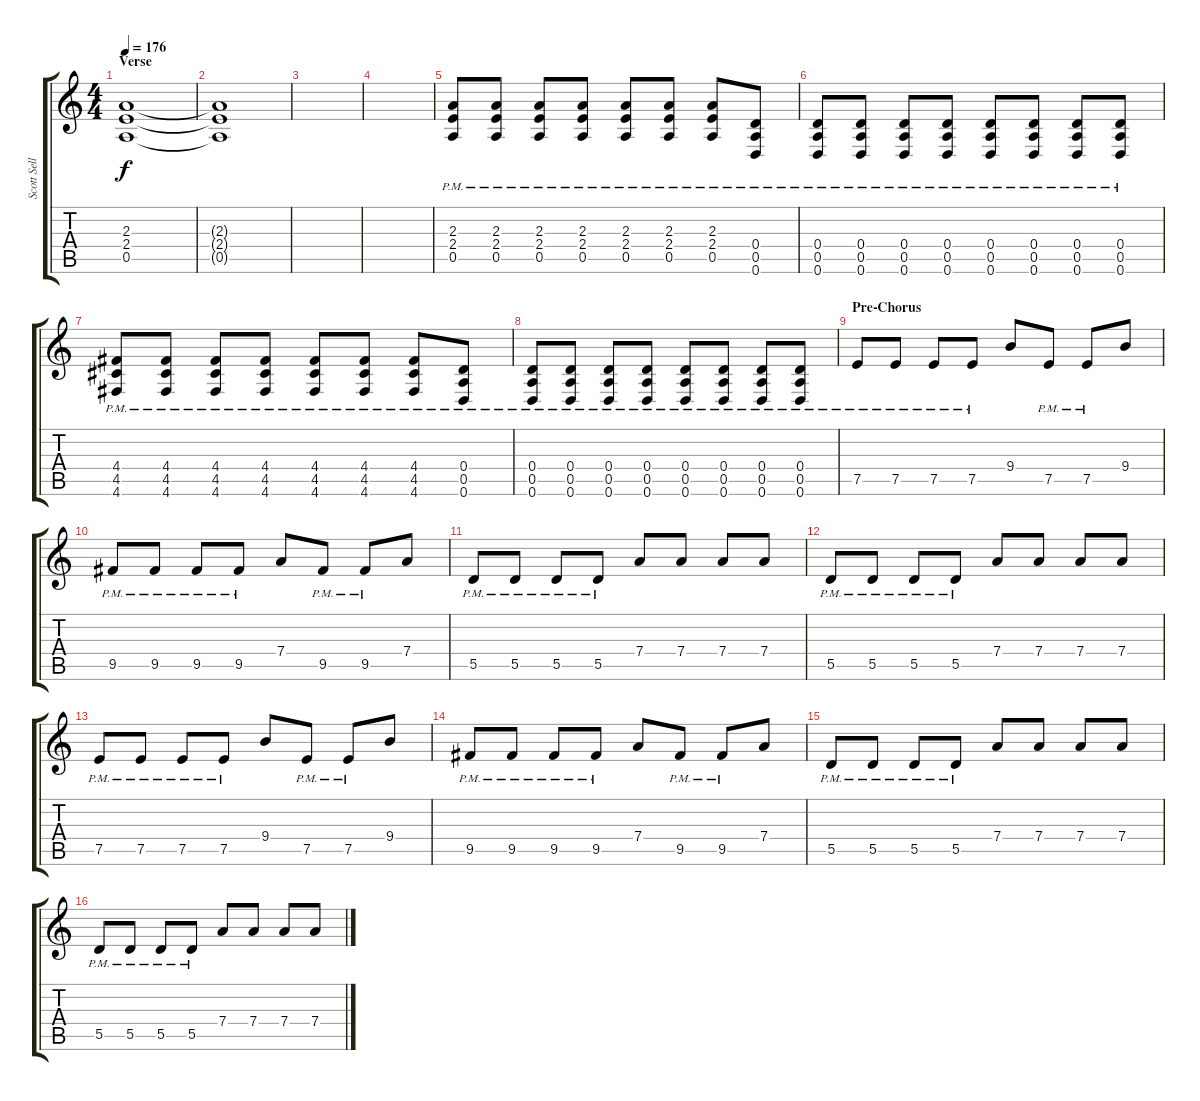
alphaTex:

\track ("Scott Sellers" "Scott Sell") {instrument distortionguitar}
\staff {score tabs}
\tuning (E4 B3 G3 D3 A2 D2) {hide}
\ts (4 4)
\section ("" "Verse")
\tempo 176
\clef g2
\ks c
(2.3 2.4 0.5).1{dy f} |
(2.3{t} 2.4{t} 0.5{t}).1 |
|
|
(2.3{pm} 2.4{pm} 0.5{pm}).8 (2.3{pm} 2.4{pm} 0.5{pm}).8 (2.3{pm} 2.4{pm} 0.5{pm}).8 (2.3{pm} 2.4{pm} 0.5{pm}).8 (2.3{pm} 2.4{pm} 0.5{pm}).8 (2.3{pm} 2.4{pm} 0.5{pm}).8 (2.3{pm} 2.4{pm} 0.5{pm}).8 (0.4{pm} 0.5{pm} 0.6{pm}).8 |
(0.4{pm} 0.5{pm} 0.6{pm}).8 (0.4{pm} 0.5{pm} 0.6{pm}).8 (0.4{pm} 0.5{pm} 0.6{pm}).8 (0.4{pm} 0.5{pm} 0.6{pm}).8 (0.4{pm} 0.5{pm} 0.6{pm}).8 (0.4{pm} 0.5{pm} 0.6{pm}).8 (0.4{pm} 0.5{pm} 0.6{pm}).8 (0.4{pm} 0.5{pm} 0.6{pm}).8 |
(4.4{pm} 4.5{pm} 4.6{pm}).8 (4.4{pm} 4.5{pm} 4.6{pm}).8 (4.4{pm} 4.5{pm} 4.6{pm}).8 (4.4{pm} 4.5{pm} 4.6{pm}).8 (4.4{pm} 4.5{pm} 4.6{pm}).8 (4.4{pm} 4.5{pm} 4.6{pm}).8 (4.4{pm} 4.5{pm} 4.6{pm}).8 (0.4{pm} 0.5{pm} 0.6{pm}).8 |
(0.4{pm} 0.5{pm} 0.6{pm}).8 (0.4{pm} 0.5{pm} 0.6{pm}).8 (0.4{pm} 0.5{pm} 0.6{pm}).8 (0.4{pm} 0.5{pm} 0.6{pm}).8 (0.4{pm} 0.5{pm} 0.6{pm}).8 (0.4{pm} 0.5{pm} 0.6{pm}).8 (0.4{pm} 0.5{pm} 0.6{pm}).8 (0.4{pm} 0.5{pm} 0.6{pm}).8 |
\section ("" "Pre-Chorus")
7.5{pm}.8 7.5{pm}.8 7.5{pm}.8 7.5{pm}.8 9.4.8 7.5{pm}.8 7.5{pm}.8 9.4.8 |
9.5{pm}.8 9.5{pm}.8 9.5{pm}.8 9.5{pm}.8 7.4.8 9.5{pm}.8 9.5{pm}.8 7.4.8 |
5.5{pm}.8 5.5{pm}.8 5.5{pm}.8 5.5{pm}.8 7.4.8 7.4.8 7.4.8 7.4.8 |
5.5{pm}.8 5.5{pm}.8 5.5{pm}.8 5.5{pm}.8 7.4.8 7.4.8 7.4.8 7.4.8 |
7.5{pm}.8 7.5{pm}.8 7.5{pm}.8 7.5{pm}.8 9.4.8 7.5{pm}.8 7.5{pm}.8 9.4.8 |
9.5{pm}.8 9.5{pm}.8 9.5{pm}.8 9.5{pm}.8 7.4.8 9.5{pm}.8 9.5{pm}.8 7.4.8 |
5.5{pm}.8 5.5{pm}.8 5.5{pm}.8 5.5{pm}.8 7.4.8 7.4.8 7.4.8 7.4.8 |
5.5{pm}.8 5.5{pm}.8 5.5{pm}.8 5.5{pm}.8 7.4.8 7.4.8 7.4.8 7.4.8
